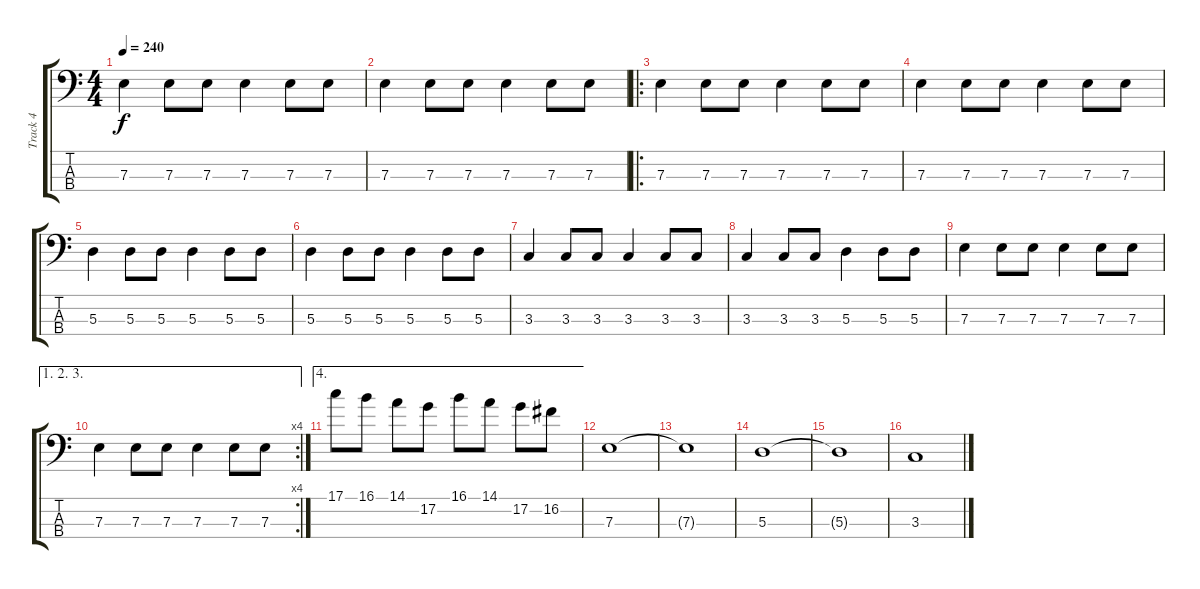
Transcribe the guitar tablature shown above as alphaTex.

\track ("Track 4" "Track 4") {instrument electricbasspick}
\staff {score tabs}
\tuning (G2 D2 A1 E1) {hide}
\ts (4 4)
\tempo 240
\clef f4
\ks c
7.3.4{dy f} 7.3.8 7.3.8 7.3.4 7.3.8 7.3.8 |
7.3.4 7.3.8 7.3.8 7.3.4 7.3.8 7.3.8 |
\ro
7.3.4 7.3.8 7.3.8 7.3.4 7.3.8 7.3.8 |
7.3.4 7.3.8 7.3.8 7.3.4 7.3.8 7.3.8 |
5.3.4 5.3.8 5.3.8 5.3.4 5.3.8 5.3.8 |
5.3.4 5.3.8 5.3.8 5.3.4 5.3.8 5.3.8 |
3.3.4 3.3.8 3.3.8 3.3.4 3.3.8 3.3.8 |
3.3.4 3.3.8 3.3.8 5.3.4 5.3.8 5.3.8 |
7.3.4 7.3.8 7.3.8 7.3.4 7.3.8 7.3.8 |
\ae (1 2 3)
\rc 4
7.3.4 7.3.8 7.3.8 7.3.4 7.3.8 7.3.8 |
\ae 4
17.1.8 16.1.8 14.1.8 17.2.8 16.1.8 14.1.8 17.2.8 16.2.8 |
7.3.1 |
7.3{t}.1 |
5.3.1 |
5.3{t}.1 |
3.3.1
